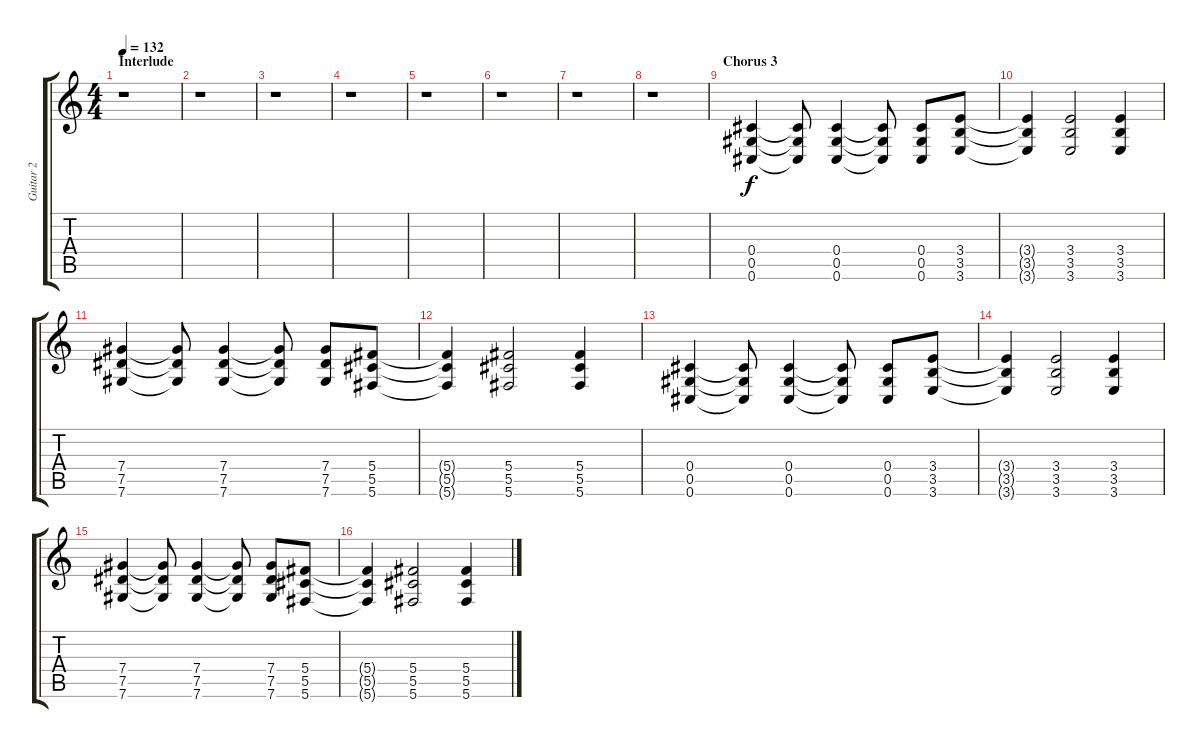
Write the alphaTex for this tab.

\track ("Guitar 2" "Guitar 2") {instrument distortionguitar}
\staff {score tabs}
\tuning (Eb4 Bb3 Gb3 Db3 Ab2 Db2) {hide}
\ts (4 4)
\section ("" "Interlude")
\tempo 132
\clef g2
\ks c
r.1{dy f} |
r.1 |
r.1 |
r.1 |
r.1 |
r.1 |
r.1 |
r.1 |
\section ("" "Chorus 3")
(0.4 0.5 0.6).4 (0.4{t} 0.5{t} 0.6{t}).8 (0.4 0.5 0.6).4 (0.4{t} 0.5{t} 0.6{t}).8 (0.4 0.5 0.6).8 (3.4 3.5 3.6).8 |
(3.4{t} 3.5{t} 3.6{t}).4 (3.4 3.5 3.6).2 (3.4 3.5 3.6).4 |
(7.4 7.5 7.6).4 (7.4{t} 7.5{t} 7.6{t}).8 (7.4 7.5 7.6).4 (7.4{t} 7.5{t} 7.6{t}).8 (7.4 7.5 7.6).8 (5.4 5.5 5.6).8 |
(5.4{t} 5.5{t} 5.6{t}).4 (5.4 5.5 5.6).2 (5.4 5.5 5.6).4 |
(0.4 0.5 0.6).4 (0.4{t} 0.5{t} 0.6{t}).8 (0.4 0.5 0.6).4 (0.4{t} 0.5{t} 0.6{t}).8 (0.4 0.5 0.6).8 (3.4 3.5 3.6).8 |
(3.4{t} 3.5{t} 3.6{t}).4 (3.4 3.5 3.6).2 (3.4 3.5 3.6).4 |
(7.4 7.5 7.6).4 (7.4{t} 7.5{t} 7.6{t}).8 (7.4 7.5 7.6).4 (7.4{t} 7.5{t} 7.6{t}).8 (7.4 7.5 7.6).8 (5.4 5.5 5.6).8 |
(5.4{t} 5.5{t} 5.6{t}).4 (5.4 5.5 5.6).2 (5.4 5.5 5.6).4
